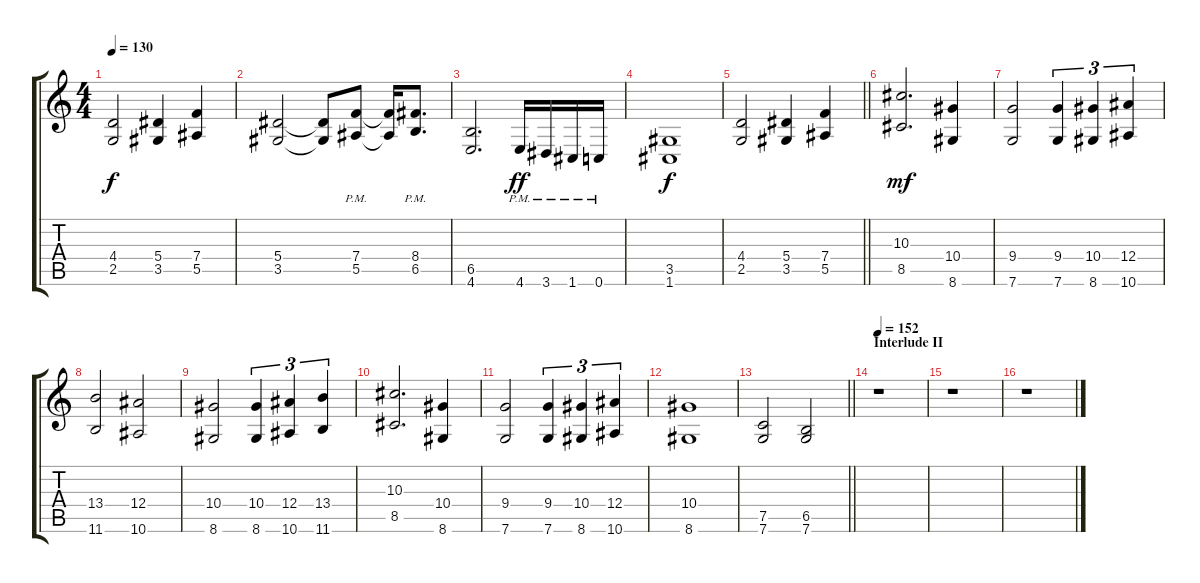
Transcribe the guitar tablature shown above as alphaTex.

\track "" {instrument distortionguitar}
\staff {score tabs}
\tuning (C4 G3 Eb3 Bb2 F2 C2) {hide}
\ts (4 4)
\tempo 130
\clef g2
\ks c
(4.4 2.5).2{dy f} (5.4 3.5).4 (7.4 5.5).4 |
(5.4 3.5).2 (5.4{t} 3.5{t}).8 (7.4{pm} 5.5{pm}).8 (7.4{t} 5.5{t}).16 (8.4{pm} 6.5{pm}).8{d} |
(6.5 4.6).2{d} 4.6{pm}.16{dy ff} 3.6{pm}.16 1.6{pm}.16 0.6{pm}.16 |
(3.5 1.6).1{dy f} |
\barLineRight lightlight
(4.4 2.5).2 (5.4 3.5).4 (7.4 5.5).4 |
(10.3 8.5).2{d dy mf volume 13} (10.4 8.6).4 |
(9.4 7.6).2 (9.4 7.6).4{tu (3 2)} (10.4 8.6).4{tu (3 2)} (12.4 10.6).4{tu (3 2)} |
(13.4 11.6).2 (12.4 10.6).2 |
(10.4 8.6).2 (10.4 8.6).4{tu (3 2)} (12.4 10.6).4{tu (3 2)} (13.4 11.6).4{tu (3 2)} |
(10.3 8.5).2{d} (10.4 8.6).4 |
(9.4 7.6).2 (9.4 7.6).4{tu (3 2)} (10.4 8.6).4{tu (3 2)} (12.4 10.6).4{tu (3 2)} |
(10.4 8.6).1 |
\barLineRight lightlight
(7.5 7.6).2 (6.5 7.6).2 |
\section ("" "Interlude II")
\tempo 152
r.1 |
r.1 |
r.1
